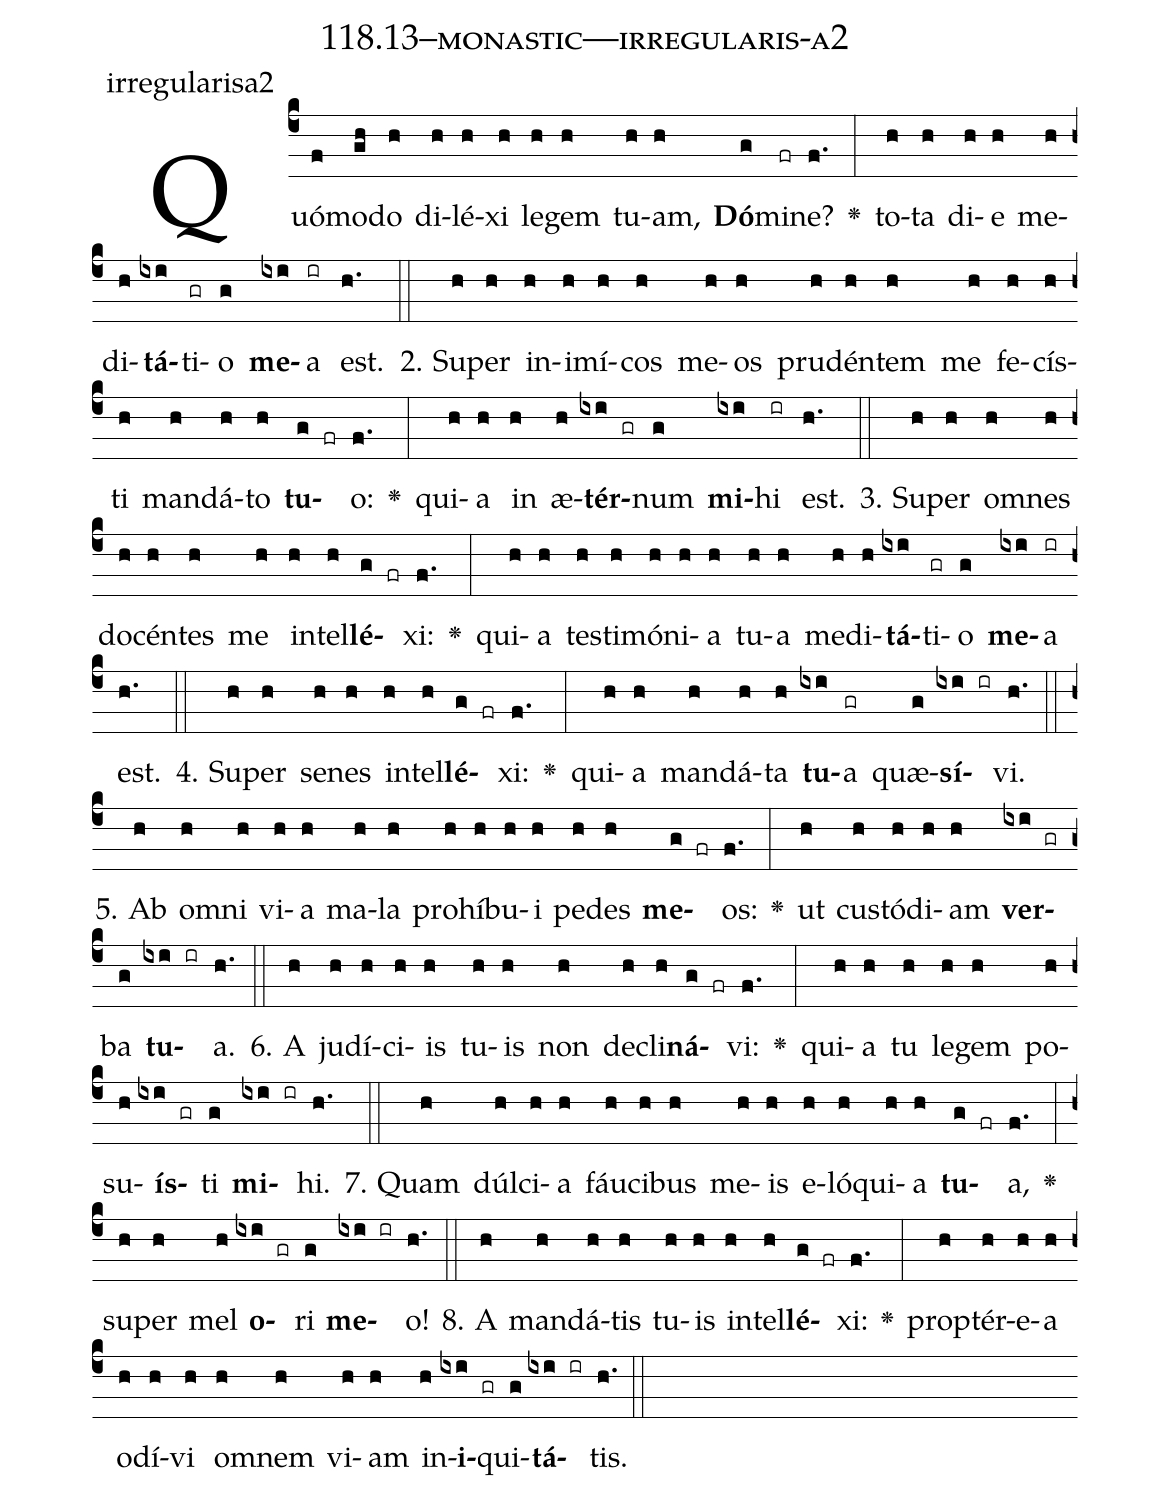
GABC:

name: 118.13--monastic---irregularis-a2;
annotation: irregularisa2;
%%
(c4)Quó(f)mo(gh)do(h) di(h)lé(h)xi(h) le(h)gem(h) tu(h)am,(h) <b>Dó</b>(g)mi(fr)ne?(f.) <v>\greheightstar</v>(:) to(h)ta(h) di(h)e(h) me(h)di(h)<b>tá</b>(ixi)ti(gr)o(g) <b>me</b>(ixi)a(ir) est.(h.) (::)
2. Su(h)per(h) in(h)i(h)mí(h)cos(h) me(h)os(h) pru(h)dén(h)tem(h) me(h) fe(h)cís(h)ti(h) man(h)dá(h)to(h) <b>tu</b>(g fr)o:(f.) <v>\greheightstar</v>(:) qui(h)a(h) in(h) æ(h)<b>tér</b>(ixi gr)num(g) <b>mi</b>(ixi)hi(ir) est.(h.) (::)
3. Su(h)per(h) om(h)nes(h) do(h)cén(h)tes(h) me(h) in(h)tel(h)<b>lé</b>(g fr)xi:(f.) <v>\greheightstar</v>(:) qui(h)a(h) tes(h)ti(h)mó(h)ni(h)a(h) tu(h)a(h) me(h)di(h)<b>tá</b>(ixi)ti(gr)o(g) <b>me</b>(ixi)a(ir) est.(h.) (::)
4. Su(h)per(h) se(h)nes(h) in(h)tel(h)<b>lé</b>(g fr)xi:(f.) <v>\greheightstar</v>(:) qui(h)a(h) man(h)dá(h)ta(h) <b>tu</b>(ixi)a(gr) quæ(g)<b>sí</b>(ixi ir)vi.(h.) (::)
5. Ab(h) om(h)ni(h) vi(h)a(h) ma(h)la(h) pro(h)hí(h)bu(h)i(h) pe(h)des(h) <b>me</b>(g fr)os:(f.) <v>\greheightstar</v>(:) ut(h) cus(h)tó(h)di(h)am(h) <b>ver</b>(ixi gr)ba(g) <b>tu</b>(ixi ir)a.(h.) (::)
6. A(h) ju(h)dí(h)ci(h)is(h) tu(h)is(h) non(h) de(h)cli(h)<b>ná</b>(g fr)vi:(f.) <v>\greheightstar</v>(:) qui(h)a(h) tu(h) le(h)gem(h) po(h)su(h)<b>ís</b>(ixi gr)ti(g) <b>mi</b>(ixi ir)hi.(h.) (::)
7. Quam(h) dúl(h)ci(h)a(h) fáu(h)ci(h)bus(h) me(h)is(h) e(h)ló(h)qui(h)a(h) <b>tu</b>(g fr)a,(f.) <v>\greheightstar</v>(:) su(h)per(h) mel(h) <b>o</b>(ixi gr)ri(g) <b>me</b>(ixi ir)o!(h.) (::)
8. A(h) man(h)dá(h)tis(h) tu(h)is(h) in(h)tel(h)<b>lé</b>(g fr)xi:(f.) <v>\greheightstar</v>(:) prop(h)tér(h)e(h)a(h) o(h)dí(h)vi(h) om(h)nem(h) vi(h)am(h) in(h)<b>i</b>(ixi gr)qui(g)<b>tá</b>(ixi ir)tis.(h.) (::)
